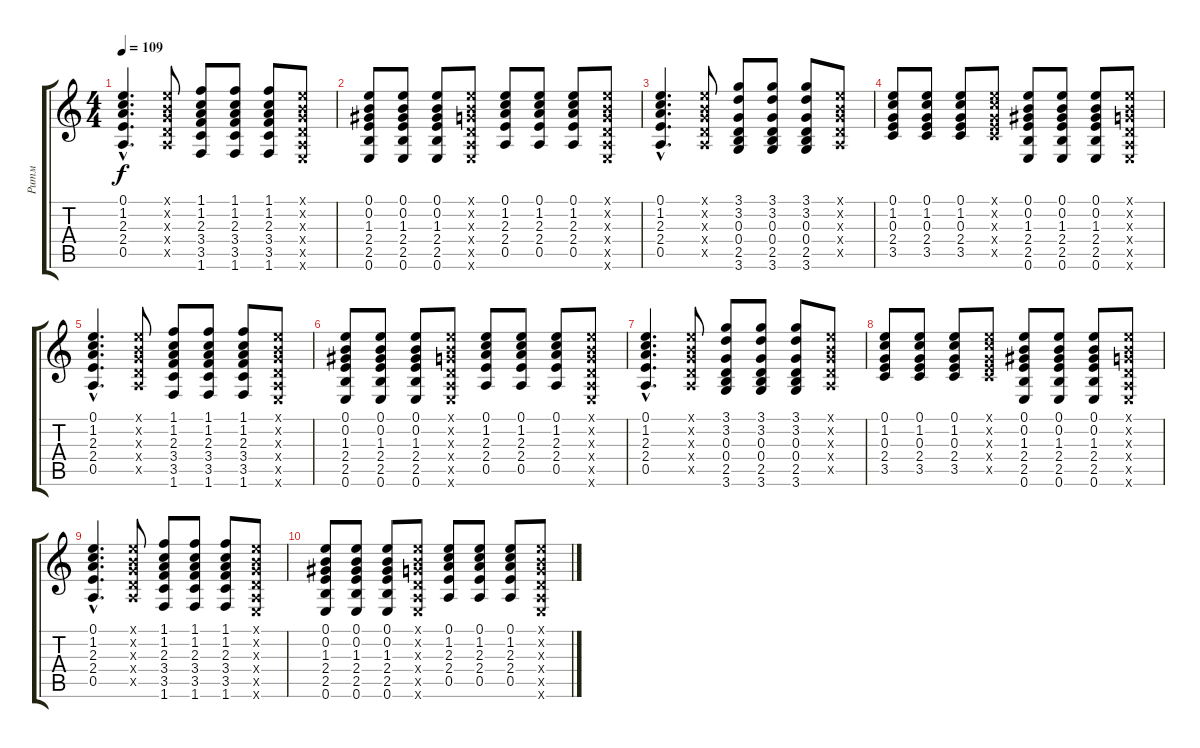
\track ("Ритм" "Ритм") {instrument acousticguitarsteel}
\staff {score tabs}
\tuning (E4 B3 G3 D3 A2 E2) {hide}
\ts (4 4)
\tempo 109
\clef g2
\ks c
(0.1{hac} 1.2{hac} 2.3{hac} 2.4{hac} 0.5{hac}).4{d dy f} (0.1{x} 0.2{x} 0.3{x} 0.4{x} 0.5{x}).8 (1.1 1.2 2.3 3.4 3.5 1.6).8 (1.1 1.2 2.3 3.4 3.5 1.6).8 (1.1 1.2 2.3 3.4 3.5 1.6).8 (0.1{x} 0.2{x} 0.3{x} 0.4{x} 0.5{x} 0.6{x}).8 |
(0.1 0.2 1.3 2.4 2.5 0.6).8 (0.1 0.2 1.3 2.4 2.5 0.6).8 (0.1 0.2 1.3 2.4 2.5 0.6).8 (0.1{x} 0.2{x} 0.3{x} 0.4{x} 0.5{x} 0.6{x}).8 (0.1 1.2 2.3 2.4 0.5).8 (0.1 1.2 2.3 2.4 0.5).8 (0.1 1.2 2.3 2.4 0.5).8 (0.1{x} 0.2{x} 0.3{x} 0.4{x} 0.5{x} 0.6{x}).8 |
(0.1{hac} 1.2{hac} 2.3{hac} 2.4{hac} 0.5{hac}).4{d} (0.1{x} 0.2{x} 0.3{x} 0.4{x} 0.5{x}).8 (3.1 3.2 0.3 0.4 2.5 3.6).8 (3.1 3.2 0.3 0.4 2.5 3.6).8 (3.1 3.2 0.3 0.4 2.5 3.6).8 (0.1{x} 0.2{x} 0.3{x} 0.4{x} 0.5{x}).8 |
(0.1 1.2 0.3 2.4 3.5).8 (0.1 1.2 0.3 2.4 3.5).8 (0.1 1.2 0.3 2.4 3.5).8 (0.1{x} 1.2{x} 0.3{x} 2.4{x} 3.5{x}).8 (0.1 0.2 1.3 2.4 2.5 0.6).8 (0.1 0.2 1.3 2.4 2.5 0.6).8 (0.1 0.2 1.3 2.4 2.5 0.6).8 (0.1{x} 0.2{x} 0.3{x} 0.4{x} 0.5{x} 0.6{x}).8 |
(0.1{hac} 1.2{hac} 2.3{hac} 2.4{hac} 0.5{hac}).4{d} (0.1{x} 0.2{x} 0.3{x} 0.4{x} 0.5{x}).8 (1.1 1.2 2.3 3.4 3.5 1.6).8 (1.1 1.2 2.3 3.4 3.5 1.6).8 (1.1 1.2 2.3 3.4 3.5 1.6).8 (0.1{x} 0.2{x} 0.3{x} 0.4{x} 0.5{x} 0.6{x}).8 |
(0.1 0.2 1.3 2.4 2.5 0.6).8 (0.1 0.2 1.3 2.4 2.5 0.6).8 (0.1 0.2 1.3 2.4 2.5 0.6).8 (0.1{x} 0.2{x} 0.3{x} 0.4{x} 0.5{x} 0.6{x}).8 (0.1 1.2 2.3 2.4 0.5).8 (0.1 1.2 2.3 2.4 0.5).8 (0.1 1.2 2.3 2.4 0.5).8 (0.1{x} 0.2{x} 0.3{x} 0.4{x} 0.5{x} 0.6{x}).8 |
(0.1{hac} 1.2{hac} 2.3{hac} 2.4{hac} 0.5{hac}).4{d} (0.1{x} 0.2{x} 0.3{x} 0.4{x} 0.5{x}).8 (3.1 3.2 0.3 0.4 2.5 3.6).8 (3.1 3.2 0.3 0.4 2.5 3.6).8 (3.1 3.2 0.3 0.4 2.5 3.6).8 (0.1{x} 0.2{x} 0.3{x} 0.4{x} 0.5{x}).8 |
(0.1 1.2 0.3 2.4 3.5).8 (0.1 1.2 0.3 2.4 3.5).8 (0.1 1.2 0.3 2.4 3.5).8 (0.1{x} 1.2{x} 0.3{x} 2.4{x} 3.5{x}).8 (0.1 0.2 1.3 2.4 2.5 0.6).8 (0.1 0.2 1.3 2.4 2.5 0.6).8 (0.1 0.2 1.3 2.4 2.5 0.6).8 (0.1{x} 0.2{x} 0.3{x} 0.4{x} 0.5{x} 0.6{x}).8 |
(0.1{hac} 1.2{hac} 2.3{hac} 2.4{hac} 0.5{hac}).4{d} (0.1{x} 0.2{x} 0.3{x} 0.4{x} 0.5{x}).8 (1.1 1.2 2.3 3.4 3.5 1.6).8 (1.1 1.2 2.3 3.4 3.5 1.6).8 (1.1 1.2 2.3 3.4 3.5 1.6).8 (0.1{x} 0.2{x} 0.3{x} 0.4{x} 0.5{x} 0.6{x}).8 |
(0.1 0.2 1.3 2.4 2.5 0.6).8 (0.1 0.2 1.3 2.4 2.5 0.6).8 (0.1 0.2 1.3 2.4 2.5 0.6).8 (0.1{x} 0.2{x} 0.3{x} 0.4{x} 0.5{x} 0.6{x}).8 (0.1 1.2 2.3 2.4 0.5).8 (0.1 1.2 2.3 2.4 0.5).8 (0.1 1.2 2.3 2.4 0.5).8 (0.1{x} 0.2{x} 0.3{x} 0.4{x} 0.5{x} 0.6{x}).8
